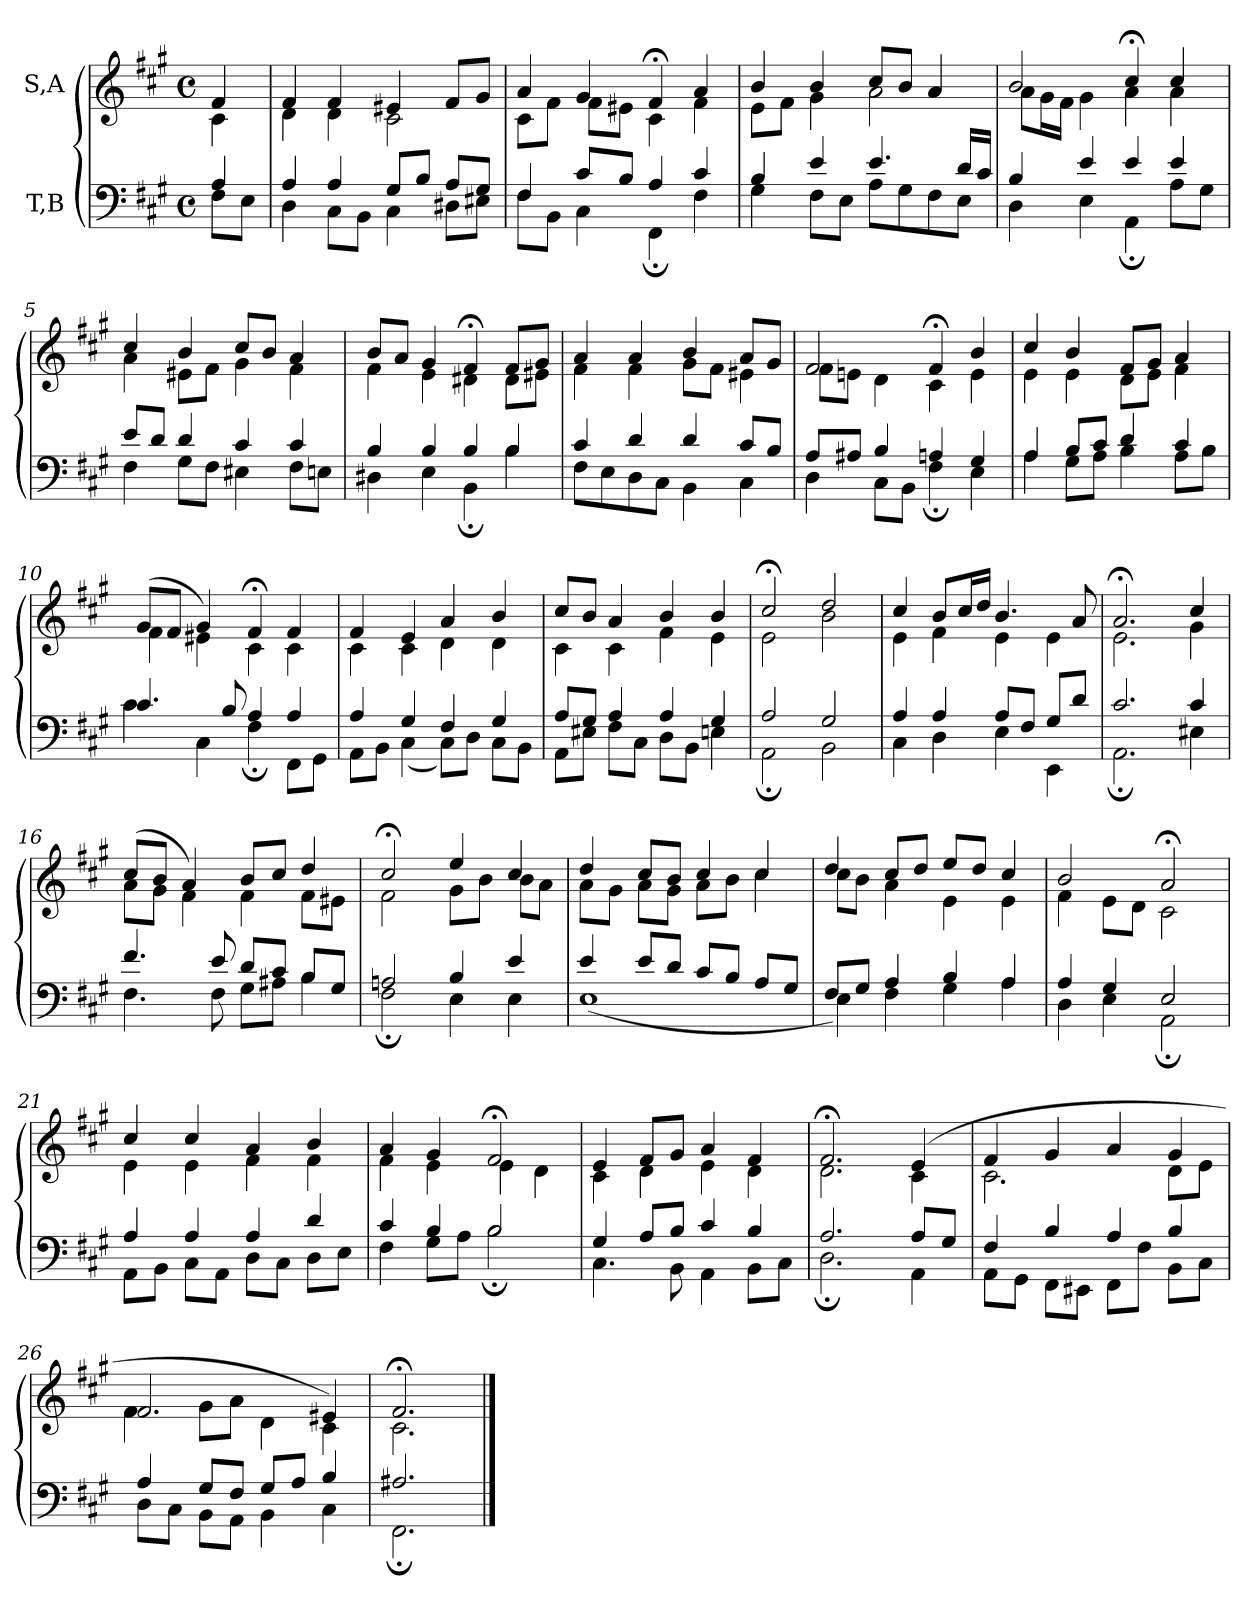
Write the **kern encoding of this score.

**kern	**kern
*part2	*part1
*staff2	*staff1
*I"T,B	*I"S,A
*clefF4	*clefG2
*k[f#c#g#]	*k[f#c#g#]
*M4/4	*M4/4
*met(c)	*met(c)
=	=
*^	*^
4A	8F#L	4f#	4c#
.	8EJ	.	.
=1	=1	=1	=1
4A	4D	4f#	4d
4A	8C#L	4f#	4d
.	8BBJ	.	.
8G#L	4C#	4e#X	2c#
8BJ	.	.	.
8AL	8D#XL	8f#L	.
8G#J	8E#XJ	8g#J	.
=2	=2	=2	=2
4F#	8F#L	4a	8c#L
.	8BBJ	.	8f#J
8c#L	4C#	4g#	8f#L
8BJ	.	.	8e#XJ
4A	4FF#;	4f#;<	4c#
4c#	4F#	4a	4f#
=3	=3	=3	=3
4B	4G#	4b	8eL
.	.	.	8f#J
4e	8F#L	4b	4g#
.	8EJ	.	.
4.e	8AL	8cc#L	2a
.	8G#	8bJ	.
.	8F#	4a	.
16dLL	8EJ	.	.
16c#JJ	.	.	.
=4	=4	=4	=4
4B	4D	2b	8aL
.	.	.	16g#L
.	.	.	16f#JJ
4e	4E	.	4g#
4e	4AA;	4cc#;<	4a
4e	8AL	4cc#	4a
.	8G#J	.	.
=5	=5	=5	=5
8eL	4F#	4cc#	4a
8dJ	.	.	.
4d	8G#L	4b	8e#XL
.	8F#J	.	8f#J
4c#	4E#X	8cc#L	4g#
.	.	8bJ	.
4c#	8F#L	4a	4f#
.	8EnJ	.	.
=6	=6	=6	=6
4B	4D#X	8bL	4f#
.	.	8aJ	.
4B	4E	4g#	4e
4B	4BB;	4f#;<	4d#X
4B	4B	8f#L	8d#L
.	.	8g#J	8e#XJ
=7	=7	=7	=7
4c#	8F#L	4a	4f#
.	8E	.	.
4d	8D	4a	4f#
.	8C#J	.	.
4d	4BB	4b	8g#L
.	.	.	8f#J
8c#L	4C#	8aL	4e#X
8BJ	.	8g#J	.
=8	=8	=8	=8
8AL	4D	2f#	8f#L
8A#XJ	.	.	8enJ
4B	8C#L	.	4d
.	8BBJ	.	.
4An	4F#;	4f#;<	4c#
4G#	4E	4b	4e
=9	=9	=9	=9
4A	4A	4cc#	4e
8BL	8G#L	4b	4e
8c#J	8AJ	.	.
4d	4B	8f#L	8dL
.	.	8g#J	8eJ
4c#	8AL	4a	4f#
.	8BJ	.	.
=10	=10	=10	=10
4.c#	4c#	(>8g#L	4f#
.	.	8f#J	.
.	4C#	4g#)	4e#X
8B	.	.	.
4A	4F#;	4f#;<	4c#
4A	8FF#L	4f#	4c#
.	8GG#J	.	.
=11	=11	=11	=11
4A	8AAL	4f#	4c#
.	8BBJ	.	.
4G#	(<4C#	4e	4c#
4F#	8C#L)	4a	4d
.	8DJ	.	.
4G#	8C#L	4b	4d
.	8BBJ	.	.
=12	=12	=12	=12
8AL	8AAL	8cc#L	4c#
8G#J	8E#XJ	8bJ	.
4A	8F#L	4a	4c#
.	8C#J	.	.
4A	8DL	4b	4f#
.	8BBJ	.	.
4G#	4En	4b	4e
=13	=13	=13	=13
2A	2AA;	2cc#;<	2e
2G#	2BB	2dd	2b
=14	=14	=14	=14
4A	4C#	4cc#	4e
4A	4D	8bL	4f#
.	.	16cc#L	.
.	.	16ddJJ	.
8AL	4E	4.b	4e
8F#J	.	.	.
8G#L	4EE	.	4e
8dJ	.	8a	.
=15	=15	=15	=15
2.c#	2.AA;	2.a;<	2.e
4c#	4E#X	4cc#	4g#
=16	=16	=16	=16
4.f#	4.F#	(>8cc#L	8aL
.	.	8bJ	8g#J
.	.	4a)	4f#
8e	8F#	.	.
8dL	8G#L	8bL	4f#
8c#J	8A#XJ	8cc#J	.
8BL	4B	4dd	8f#L
8G#J	.	.	8e#XJ
=17	=17	=17	=17
2An	2F#;	2cc#;<	2f#
4B	4E	4ee	8g#L
.	.	.	8bJ
4e	4E	4cc#	8bL
.	.	.	8aJ
=18	=18	=18	=18
4e	(<1E	4dd	8aL
.	.	.	8g#J
8eL	.	8cc#L	8aL
8dJ	.	8bJ	8g#J
8c#L	.	4cc#	8aL
8BJ	.	.	8bJ
8AL	.	4cc#	4cc#
8G#J	.	.	.
=19	=19	=19	=19
8F#L	4E)	4dd	8cc#L
8G#J	.	.	8bJ
4A	4F#	8cc#L	4a
.	.	8ddJ	.
4B	4G#	8eeL	4e
.	.	8ddJ	.
4A	4A	4cc#	4e
=20	=20	=20	=20
4A	4D	2b	4f#
4G#	4E	.	8eL
.	.	.	8dJ
2E	2AA;	2a;<	2c#
=21	=21	=21	=21
4A	8AAL	4cc#	4e
.	8BBJ	.	.
4A	8C#L	4cc#	4e
.	8AAJ	.	.
4A	8DL	4a	4f#
.	8C#J	.	.
4d	8DL	4b	4f#
.	8EJ	.	.
=22	=22	=22	=22
4c#	4F#	4a	4f#
4B	8G#L	4g#	4e
.	8AJ	.	.
2B	2B;	2f#;<	4e
.	.	.	4d
=23	=23	=23	=23
4G#	4.C#	4e	4c#
8AL	.	8f#L	4d
8BJ	8BB	8g#J	.
4c#	4AA	4a	4e
4B	8BBL	4f#	4d
.	8C#J	.	.
=24	=24	=24	=24
2.A	2.D;	2.f#;<	2.d
8AL	4AA	(>4e	4c#
8G#J	.	.	.
=25	=25	=25	=25
4F#	8AAL	4f#	2.c#
.	8GG#J	.	.
4B	8FF#L	4g#	.
.	8EE#XJ	.	.
4A	8FF#L	4a	.
.	8F#J	.	.
4B	8BBL	4g#	8dL
.	8C#J	.	8eJ
=26	=26	=26	=26
4A	8DL	2.f#	4f#
.	8C#J	.	.
8G#L	8BBL	.	8g#L
8F#J	8AAJ	.	8aJ
8G#L	4BB	.	4d
8AJ	.	.	.
4B	4C#	4e#X)	4c#
=27	=27	=27	=27
2.A#X	2.FF#;	2.f#;<	2.c#
*v	*v	*	*
*	*v	*v
==	==
*-	*-
